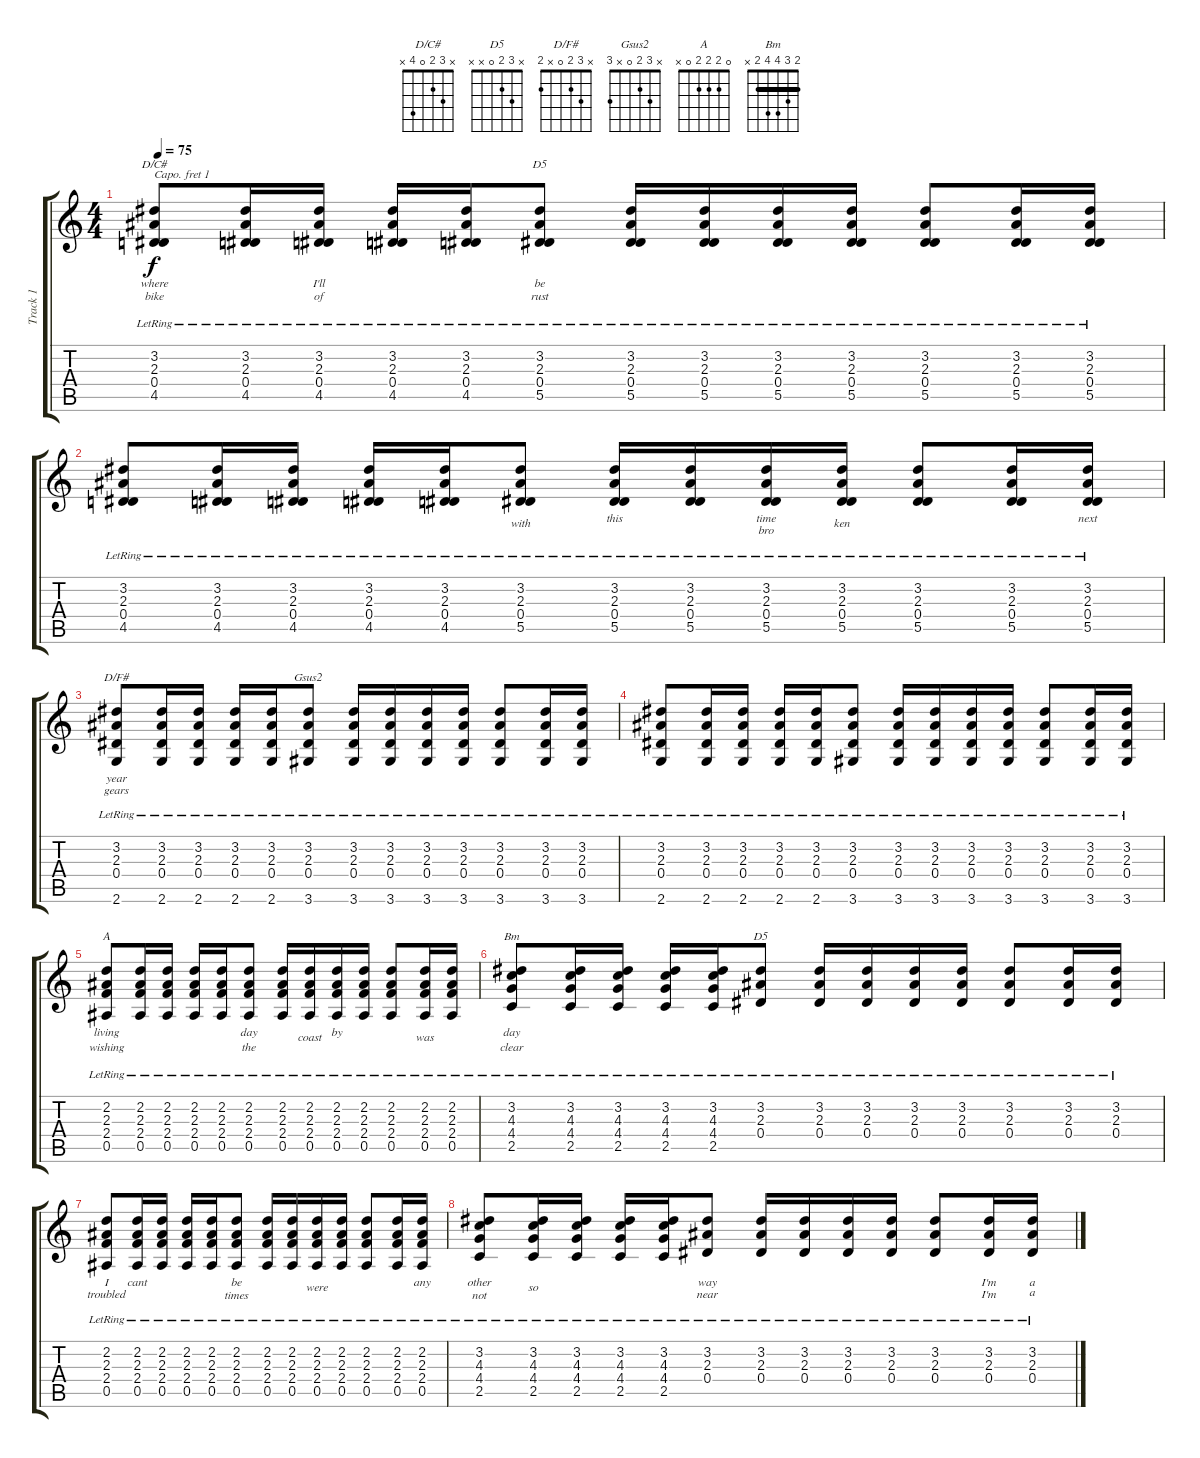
\track ("Track 1" "Track 1") {instrument acousticguitarsteel}
\staff {score tabs}
\capo 1
\tuning (E4 B3 G3 D3 A2 E2) {hide}
\chord ("D/C#" x 3 2 0 4 x)
\chord ("D5" x 3 2 0 5 x)
\chord ("D/F#" x 3 2 0 x 2)
\chord ("Gsus2" x 3 2 0 x 3)
\chord ("A" 0 2 2 2 0 x)
\chord ("Bm" 2 3 4 4 2 x) {barre 2}
\chord ("D5" x 3 2 0 x x)
\ts (4 4)
\tempo 75
\clef g2
\ks c
(3.2{lr} 2.3{lr} 0.4{lr} 4.5{lr}).8{ch "D/C#" lyrics (0 "where") lyrics (1 "bike") lyrics (2 "") lyrics (3 "") lyrics (4 "") dy f} (3.2{lr} 2.3{lr} 0.4{lr} 4.5{lr}).16{lyrics (0 "") lyrics (1 "") lyrics (2 "") lyrics (3 "") lyrics (4 "")} (3.2{lr} 2.3{lr} 0.4{lr} 4.5{lr}).16{lyrics (0 "I'll") lyrics (1 "of") lyrics (2 "") lyrics (3 "") lyrics (4 "")} (3.2{lr} 2.3{lr} 0.4{lr} 4.5{lr}).16{lyrics (0 "") lyrics (1 "") lyrics (2 "") lyrics (3 "") lyrics (4 "")} (3.2{lr} 2.3{lr} 0.4{lr} 4.5{lr}).16{lyrics (0 "") lyrics (1 "") lyrics (2 "") lyrics (3 "") lyrics (4 "")} (3.2{lr} 2.3{lr} 0.4{lr} 5.5{lr}).8{ch "D5" lyrics (0 "be") lyrics (1 "rust") lyrics (2 "") lyrics (3 "") lyrics (4 "")} (3.2{lr} 2.3{lr} 0.4{lr} 5.5{lr}).16{lyrics (0 "") lyrics (1 "") lyrics (2 "") lyrics (3 "") lyrics (4 "")} (3.2{lr} 2.3{lr} 0.4{lr} 5.5{lr}).16{lyrics (0 "") lyrics (1 "") lyrics (2 "") lyrics (3 "") lyrics (4 "")} (3.2{lr} 2.3{lr} 0.4{lr} 5.5{lr}).16{lyrics (0 "") lyrics (1 "") lyrics (2 "") lyrics (3 "") lyrics (4 "")} (3.2{lr} 2.3{lr} 0.4{lr} 5.5{lr}).16{lyrics (0 "") lyrics (1 "") lyrics (2 "") lyrics (3 "") lyrics (4 "")} (3.2{lr} 2.3{lr} 0.4{lr} 5.5{lr}).8{lyrics (0 "") lyrics (1 "") lyrics (2 "") lyrics (3 "") lyrics (4 "")} (3.2{lr} 2.3{lr} 0.4{lr} 5.5{lr}).16{lyrics (0 "") lyrics (1 "") lyrics (2 "") lyrics (3 "") lyrics (4 "")} (3.2{lr} 2.3{lr} 0.4{lr} 5.5{lr}).16{lyrics (0 "") lyrics (1 "") lyrics (2 "") lyrics (3 "") lyrics (4 "")} |
(3.2{lr} 2.3{lr} 0.4{lr} 4.5{lr}).8{lyrics (0 "") lyrics (1 "") lyrics (2 "") lyrics (3 "") lyrics (4 "")} (3.2{lr} 2.3{lr} 0.4{lr} 4.5{lr}).16{lyrics (0 "") lyrics (1 "") lyrics (2 "") lyrics (3 "") lyrics (4 "")} (3.2{lr} 2.3{lr} 0.4{lr} 4.5{lr}).16{lyrics (0 "") lyrics (1 "") lyrics (2 "") lyrics (3 "") lyrics (4 "")} (3.2{lr} 2.3{lr} 0.4{lr} 4.5{lr}).16{lyrics (0 "") lyrics (1 "") lyrics (2 "") lyrics (3 "") lyrics (4 "")} (3.2{lr} 2.3{lr} 0.4{lr} 4.5{lr}).16{lyrics (0 "") lyrics (1 "") lyrics (2 "") lyrics (3 "") lyrics (4 "")} (3.2{lr} 2.3{lr} 0.4{lr} 5.5{lr}).8{lyrics (0 "") lyrics (1 "with") lyrics (2 "") lyrics (3 "") lyrics (4 "")} (3.2{lr} 2.3{lr} 0.4{lr} 5.5{lr}).16{lyrics (0 "this") lyrics (1 "") lyrics (2 "") lyrics (3 "") lyrics (4 "")} (3.2{lr} 2.3{lr} 0.4{lr} 5.5{lr}).16{lyrics (0 "") lyrics (1 "") lyrics (2 "") lyrics (3 "") lyrics (4 "")} (3.2{lr} 2.3{lr} 0.4{lr} 5.5{lr}).16{lyrics (0 "time") lyrics (1 "bro") lyrics (2 "") lyrics (3 "") lyrics (4 "")} (3.2{lr} 2.3{lr} 0.4{lr} 5.5{lr}).16{lyrics (0 "") lyrics (1 "ken") lyrics (2 "") lyrics (3 "") lyrics (4 "")} (3.2{lr} 2.3{lr} 0.4{lr} 5.5{lr}).8{lyrics (0 "") lyrics (1 "") lyrics (2 "") lyrics (3 "") lyrics (4 "")} (3.2{lr} 2.3{lr} 0.4{lr} 5.5{lr}).16{lyrics (0 "") lyrics (1 "") lyrics (2 "") lyrics (3 "") lyrics (4 "")} (3.2{lr} 2.3{lr} 0.4{lr} 5.5{lr}).16{lyrics (0 "next") lyrics (1 "") lyrics (2 "") lyrics (3 "") lyrics (4 "")} |
(3.2{lr} 2.3{lr} 0.4{lr} 2.6).8{ch "D/F#" lyrics (0 "year") lyrics (1 "gears") lyrics (2 "") lyrics (3 "") lyrics (4 "")} (3.2{lr} 2.3{lr} 0.4{lr} 2.6).16{lyrics (0 "") lyrics (1 "") lyrics (2 "") lyrics (3 "") lyrics (4 "")} (3.2{lr} 2.3{lr} 0.4{lr} 2.6).16{lyrics (0 "") lyrics (1 "") lyrics (2 "") lyrics (3 "") lyrics (4 "")} (3.2{lr} 2.3{lr} 0.4{lr} 2.6).16{lyrics (0 "") lyrics (1 "") lyrics (2 "") lyrics (3 "") lyrics (4 "")} (3.2{lr} 2.3{lr} 0.4{lr} 2.6).16{lyrics (0 "") lyrics (1 "") lyrics (2 "") lyrics (3 "") lyrics (4 "")} (3.2{lr} 2.3{lr} 0.4{lr} 3.6).8{ch "Gsus2" lyrics (0 "") lyrics (1 "") lyrics (2 "") lyrics (3 "") lyrics (4 "")} (3.2{lr} 2.3{lr} 0.4{lr} 3.6).16{lyrics (0 "") lyrics (1 "") lyrics (2 "") lyrics (3 "") lyrics (4 "")} (3.2{lr} 2.3{lr} 0.4{lr} 3.6).16{lyrics (0 "") lyrics (1 "") lyrics (2 "") lyrics (3 "") lyrics (4 "")} (3.2{lr} 2.3{lr} 0.4{lr} 3.6).16{lyrics (0 "") lyrics (1 "") lyrics (2 "") lyrics (3 "") lyrics (4 "")} (3.2{lr} 2.3{lr} 0.4{lr} 3.6).16{lyrics (0 "") lyrics (1 "") lyrics (2 "") lyrics (3 "") lyrics (4 "")} (3.2{lr} 2.3{lr} 0.4{lr} 3.6).8{lyrics (0 "") lyrics (1 "") lyrics (2 "") lyrics (3 "") lyrics (4 "")} (3.2{lr} 2.3{lr} 0.4{lr} 3.6).16{lyrics (0 "") lyrics (1 "") lyrics (2 "") lyrics (3 "") lyrics (4 "")} (3.2{lr} 2.3{lr} 0.4{lr} 3.6).16{lyrics (0 "") lyrics (1 "") lyrics (2 "") lyrics (3 "") lyrics (4 "")} |
(3.2{lr} 2.3{lr} 0.4{lr} 2.6).8{lyrics (0 "") lyrics (1 "") lyrics (2 "") lyrics (3 "") lyrics (4 "")} (3.2{lr} 2.3{lr} 0.4{lr} 2.6).16{lyrics (0 "") lyrics (1 "") lyrics (2 "") lyrics (3 "") lyrics (4 "")} (3.2{lr} 2.3{lr} 0.4{lr} 2.6).16{lyrics (0 "") lyrics (1 "") lyrics (2 "") lyrics (3 "") lyrics (4 "")} (3.2{lr} 2.3{lr} 0.4{lr} 2.6).16{lyrics (0 "") lyrics (1 "") lyrics (2 "") lyrics (3 "") lyrics (4 "")} (3.2{lr} 2.3{lr} 0.4{lr} 2.6).16{lyrics (0 "") lyrics (1 "") lyrics (2 "") lyrics (3 "") lyrics (4 "")} (3.2{lr} 2.3{lr} 0.4{lr} 3.6).8{lyrics (0 "") lyrics (1 "") lyrics (2 "") lyrics (3 "") lyrics (4 "")} (3.2{lr} 2.3{lr} 0.4{lr} 3.6).16{lyrics (0 "") lyrics (1 "") lyrics (2 "") lyrics (3 "") lyrics (4 "")} (3.2{lr} 2.3{lr} 0.4{lr} 3.6).16{lyrics (0 "") lyrics (1 "") lyrics (2 "") lyrics (3 "") lyrics (4 "")} (3.2{lr} 2.3{lr} 0.4{lr} 3.6).16{lyrics (0 "") lyrics (1 "") lyrics (2 "") lyrics (3 "") lyrics (4 "")} (3.2{lr} 2.3{lr} 0.4{lr} 3.6).16{lyrics (0 "") lyrics (1 "") lyrics (2 "") lyrics (3 "") lyrics (4 "")} (3.2{lr} 2.3{lr} 0.4{lr} 3.6).8{lyrics (0 "") lyrics (1 "") lyrics (2 "") lyrics (3 "") lyrics (4 "")} (3.2{lr} 2.3{lr} 0.4{lr} 3.6).16{lyrics (0 "") lyrics (1 "") lyrics (2 "") lyrics (3 "") lyrics (4 "")} (3.2{lr} 2.3{lr} 0.4{lr} 3.6).16{lyrics (0 "") lyrics (1 "") lyrics (2 "") lyrics (3 "") lyrics (4 "")} |
(2.2{lr} 2.3{lr} 2.4{lr} 0.5).8{ch "A" lyrics (0 "living") lyrics (1 "wishing") lyrics (2 "") lyrics (3 "") lyrics (4 "")} (2.2{lr} 2.3{lr} 2.4{lr} 0.5).16{lyrics (0 "") lyrics (1 "") lyrics (2 "") lyrics (3 "") lyrics (4 "")} (2.2{lr} 2.3{lr} 2.4{lr} 0.5).16{lyrics (0 "") lyrics (1 "") lyrics (2 "") lyrics (3 "") lyrics (4 "")} (2.2{lr} 2.3{lr} 2.4{lr} 0.5).16{lyrics (0 "") lyrics (1 "") lyrics (2 "") lyrics (3 "") lyrics (4 "")} (2.2{lr} 2.3{lr} 2.4{lr} 0.5).16{lyrics (0 "") lyrics (1 "") lyrics (2 "") lyrics (3 "") lyrics (4 "")} (2.2{lr} 2.3{lr} 2.4{lr} 0.5).8{lyrics (0 "day") lyrics (1 "the") lyrics (2 "") lyrics (3 "") lyrics (4 "")} (2.2{lr} 2.3{lr} 2.4{lr} 0.5).16{lyrics (0 "") lyrics (1 "") lyrics (2 "") lyrics (3 "") lyrics (4 "")} (2.2{lr} 2.3{lr} 2.4{lr} 0.5).16{lyrics (0 "") lyrics (1 "coast") lyrics (2 "") lyrics (3 "") lyrics (4 "")} (2.2{lr} 2.3{lr} 2.4{lr} 0.5).16{lyrics (0 "by") lyrics (1 "") lyrics (2 "") lyrics (3 "") lyrics (4 "")} (2.2{lr} 2.3{lr} 2.4{lr} 0.5).16{lyrics (0 "") lyrics (1 "") lyrics (2 "") lyrics (3 "") lyrics (4 "")} (2.2{lr} 2.3{lr} 2.4{lr} 0.5).8{lyrics (0 "") lyrics (1 "") lyrics (2 "") lyrics (3 "") lyrics (4 "")} (2.2{lr} 2.3{lr} 2.4{lr} 0.5).16{lyrics (0 "") lyrics (1 "was") lyrics (2 "") lyrics (3 "") lyrics (4 "")} (2.2{lr} 2.3{lr} 2.4{lr} 0.5).16{lyrics (0 "") lyrics (1 "") lyrics (2 "") lyrics (3 "") lyrics (4 "")} |
(3.2{lr} 4.3{lr} 4.4{lr} 2.5).8{ch "Bm" lyrics (0 "day") lyrics (1 "clear") lyrics (2 "") lyrics (3 "") lyrics (4 "")} (3.2{lr} 4.3{lr} 4.4{lr} 2.5).16{lyrics (0 "") lyrics (1 "") lyrics (2 "") lyrics (3 "") lyrics (4 "")} (3.2{lr} 4.3{lr} 4.4{lr} 2.5).16{lyrics (0 "") lyrics (1 "") lyrics (2 "") lyrics (3 "") lyrics (4 "")} (3.2{lr} 4.3{lr} 4.4{lr} 2.5).16{lyrics (0 "") lyrics (1 "") lyrics (2 "") lyrics (3 "") lyrics (4 "")} (3.2{lr} 4.3{lr} 4.4{lr} 2.5).16{lyrics (0 "") lyrics (1 "") lyrics (2 "") lyrics (3 "") lyrics (4 "")} (3.2{lr} 2.3{lr} 0.4{lr}).8{ch "D5" lyrics (0 "") lyrics (1 "") lyrics (2 "") lyrics (3 "") lyrics (4 "")} (3.2{lr} 2.3{lr} 0.4{lr}).16{lyrics (0 "") lyrics (1 "") lyrics (2 "") lyrics (3 "") lyrics (4 "")} (3.2{lr} 2.3{lr} 0.4{lr}).16{lyrics (0 "") lyrics (1 "") lyrics (2 "") lyrics (3 "") lyrics (4 "")} (3.2{lr} 2.3{lr} 0.4{lr}).16{lyrics (0 "") lyrics (1 "") lyrics (2 "") lyrics (3 "") lyrics (4 "")} (3.2{lr} 2.3{lr} 0.4{lr}).16{lyrics (0 "") lyrics (1 "") lyrics (2 "") lyrics (3 "") lyrics (4 "")} (3.2{lr} 2.3{lr} 0.4{lr}).8{lyrics (0 "") lyrics (1 "") lyrics (2 "") lyrics (3 "") lyrics (4 "")} (3.2{lr} 2.3{lr} 0.4{lr}).16{lyrics (0 "") lyrics (1 "") lyrics (2 "") lyrics (3 "") lyrics (4 "")} (3.2{lr} 2.3{lr} 0.4{lr}).16{lyrics (0 "") lyrics (1 "") lyrics (2 "") lyrics (3 "") lyrics (4 "")} |
(2.2{lr} 2.3{lr} 2.4{lr} 0.5).8{lyrics (0 "I") lyrics (1 "troubled") lyrics (2 "") lyrics (3 "") lyrics (4 "")} (2.2{lr} 2.3{lr} 2.4{lr} 0.5).16{lyrics (0 "cant") lyrics (1 "") lyrics (2 "") lyrics (3 "") lyrics (4 "")} (2.2{lr} 2.3{lr} 2.4{lr} 0.5).16{lyrics (0 "") lyrics (1 "") lyrics (2 "") lyrics (3 "") lyrics (4 "")} (2.2{lr} 2.3{lr} 2.4{lr} 0.5).16{lyrics (0 "") lyrics (1 "") lyrics (2 "") lyrics (3 "") lyrics (4 "")} (2.2{lr} 2.3{lr} 2.4{lr} 0.5).16{lyrics (0 "") lyrics (1 "") lyrics (2 "") lyrics (3 "") lyrics (4 "")} (2.2{lr} 2.3{lr} 2.4{lr} 0.5).8{lyrics (0 "be") lyrics (1 "times") lyrics (2 "") lyrics (3 "") lyrics (4 "")} (2.2{lr} 2.3{lr} 2.4{lr} 0.5).16{lyrics (0 "") lyrics (1 "") lyrics (2 "") lyrics (3 "") lyrics (4 "")} (2.2{lr} 2.3{lr} 2.4{lr} 0.5).16{lyrics (0 "") lyrics (1 "") lyrics (2 "") lyrics (3 "") lyrics (4 "")} (2.2{lr} 2.3{lr} 2.4{lr} 0.5).16{lyrics (0 "") lyrics (1 "were") lyrics (2 "") lyrics (3 "") lyrics (4 "")} (2.2{lr} 2.3{lr} 2.4{lr} 0.5).16{lyrics (0 "") lyrics (1 "") lyrics (2 "") lyrics (3 "") lyrics (4 "")} (2.2{lr} 2.3{lr} 2.4{lr} 0.5).8{lyrics (0 "") lyrics (1 "") lyrics (2 "") lyrics (3 "") lyrics (4 "")} (2.2{lr} 2.3{lr} 2.4{lr} 0.5).16{lyrics (0 "") lyrics (1 "") lyrics (2 "") lyrics (3 "") lyrics (4 "")} (2.2{lr} 2.3{lr} 2.4{lr} 0.5).16{lyrics (0 "any") lyrics (1 "") lyrics (2 "") lyrics (3 "") lyrics (4 "")} |
(3.2{lr} 4.3{lr} 4.4{lr} 2.5).8{lyrics (0 "other") lyrics (1 "not") lyrics (2 "") lyrics (3 "") lyrics (4 "")} (3.2{lr} 4.3{lr} 4.4{lr} 2.5).16{lyrics (0 "") lyrics (1 "so") lyrics (2 "") lyrics (3 "") lyrics (4 "")} (3.2{lr} 4.3{lr} 4.4{lr} 2.5).16{lyrics (0 "") lyrics (1 "") lyrics (2 "") lyrics (3 "") lyrics (4 "")} (3.2{lr} 4.3{lr} 4.4{lr} 2.5).16{lyrics (0 "") lyrics (1 "") lyrics (2 "") lyrics (3 "") lyrics (4 "")} (3.2{lr} 4.3{lr} 4.4{lr} 2.5).16{lyrics (0 "") lyrics (1 "") lyrics (2 "") lyrics (3 "") lyrics (4 "")} (3.2{lr} 2.3{lr} 0.4{lr}).8{lyrics (0 "way") lyrics (1 "near") lyrics (2 "") lyrics (3 "") lyrics (4 "")} (3.2{lr} 2.3{lr} 0.4{lr}).16{lyrics (0 "") lyrics (1 "") lyrics (2 "") lyrics (3 "") lyrics (4 "")} (3.2{lr} 2.3{lr} 0.4{lr}).16{lyrics (0 "") lyrics (1 "") lyrics (2 "") lyrics (3 "") lyrics (4 "")} (3.2{lr} 2.3{lr} 0.4{lr}).16{lyrics (0 "") lyrics (1 "") lyrics (2 "") lyrics (3 "") lyrics (4 "")} (3.2{lr} 2.3{lr} 0.4{lr}).16{lyrics (0 "") lyrics (1 "") lyrics (2 "") lyrics (3 "") lyrics (4 "")} (3.2{lr} 2.3{lr} 0.4{lr}).8{lyrics (0 "") lyrics (1 "") lyrics (2 "") lyrics (3 "") lyrics (4 "")} (3.2{lr} 2.3{lr} 0.4{lr}).16{lyrics (0 "I'm") lyrics (1 "I'm") lyrics (2 "") lyrics (3 "") lyrics (4 "")} (3.2{lr} 2.3{lr} 0.4{lr}).16{lyrics (0 "a") lyrics (1 "a") lyrics (2 "") lyrics (3 "") lyrics (4 "")}
